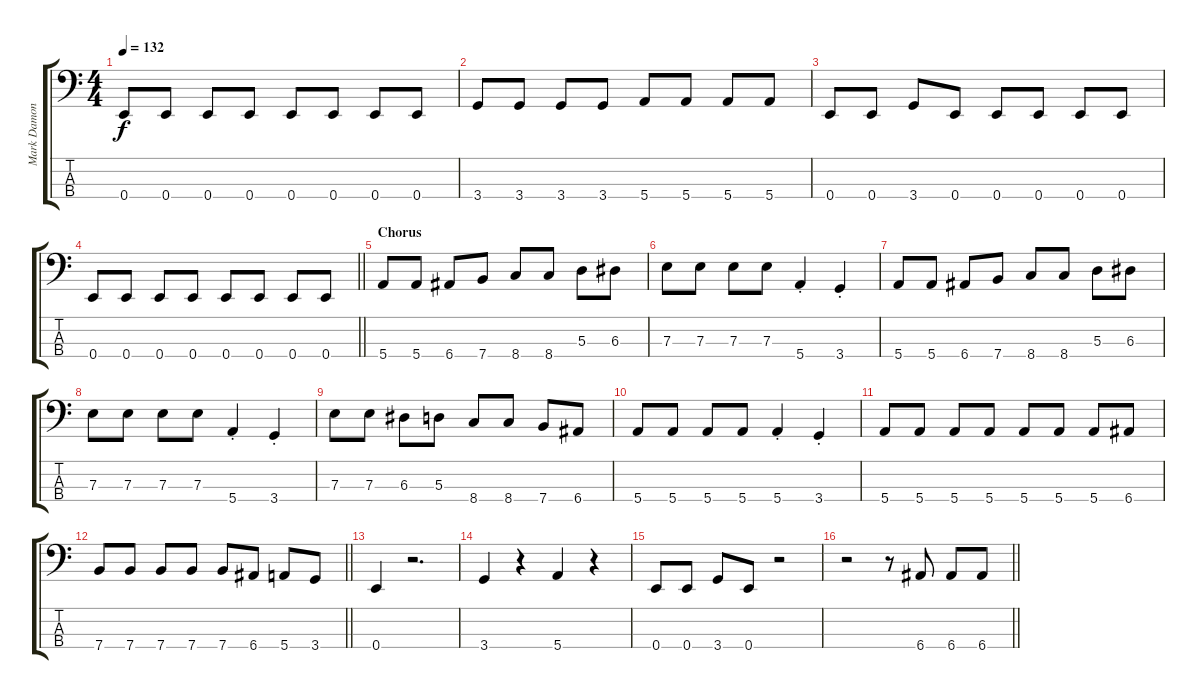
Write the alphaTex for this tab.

\track ("Mark Damon" "Mark Damon") {instrument electricbasspick}
\staff {score tabs}
\tuning (G2 D2 A1 E1) {hide}
\ts (4 4)
\tempo 132
\clef f4
\ks c
0.4.8{dy f} 0.4.8 0.4.8 0.4.8 0.4.8 0.4.8 0.4.8 0.4.8 |
3.4.8 3.4.8 3.4.8 3.4.8 5.4.8 5.4.8 5.4.8 5.4.8 |
0.4.8 0.4.8 3.4.8 0.4.8 0.4.8 0.4.8 0.4.8 0.4.8 |
\barLineRight lightlight
0.4.8 0.4.8 0.4.8 0.4.8 0.4.8 0.4.8 0.4.8 0.4.8 |
\section ("" "Chorus")
5.4.8 5.4.8 6.4.8 7.4.8 8.4.8 8.4.8 5.3.8 6.3.8 |
7.3.8 7.3.8 7.3.8 7.3.8 5.4{st}.4 3.4{st}.4 |
5.4.8 5.4.8 6.4.8 7.4.8 8.4.8 8.4.8 5.3.8 6.3.8 |
7.3.8 7.3.8 7.3.8 7.3.8 5.4{st}.4 3.4{st}.4 |
7.3.8 7.3.8 6.3.8 5.3.8 8.4.8 8.4.8 7.4.8 6.4.8 |
5.4.8 5.4.8 5.4.8 5.4.8 5.4{st}.4 3.4{st}.4 |
5.4.8 5.4.8 5.4.8 5.4.8 5.4.8 5.4.8 5.4.8 6.4.8 |
\barLineRight lightlight
7.4.8 7.4.8 7.4.8 7.4.8 7.4.8 6.4.8 5.4.8 3.4.8 |
0.4.4 r.2{d} |
3.4.4 r.4 5.4.4 r.4 |
0.4.8 0.4.8 3.4.8 0.4.8 r.2 |
\barLineRight lightlight
r.2 r.8 6.4.8 6.4.8 6.4.8
